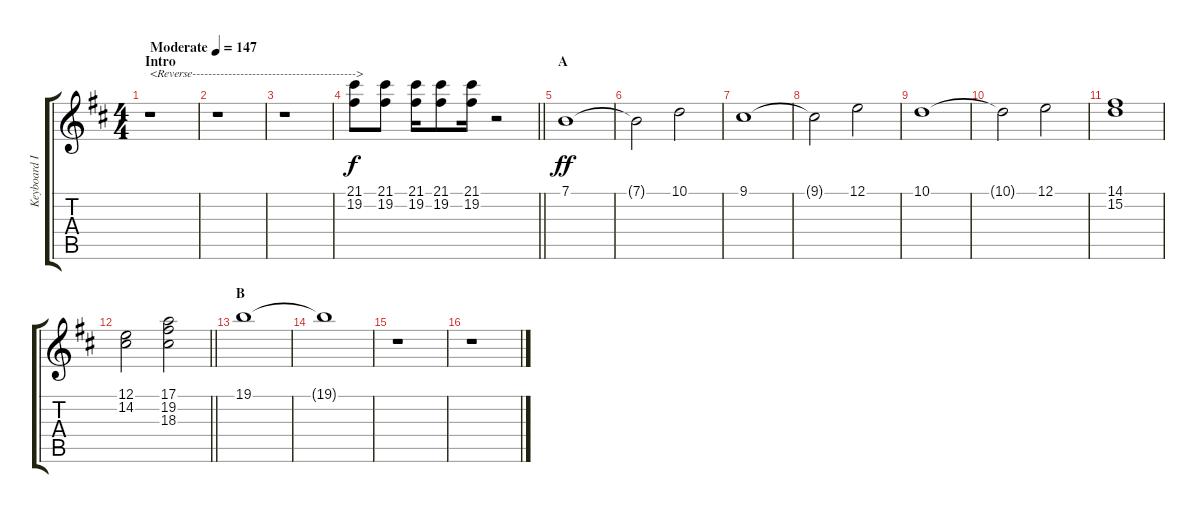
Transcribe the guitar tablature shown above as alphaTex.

\track ("Keyboard I" "Keyboard I") {instrument lead1square}
\staff {score tabs}
\tuning (E4 B3 G3 D3 A2 E2) {hide}
\ts (4 4)
\section ("" "Intro")
\tempo (147 "Moderate")
\clef g2
\ks d
r.1{txt "<Reverse----------------------------------------->" dy f instrument lead1square} |
r.1 |
r.1 |
\barLineRight lightlight
(21.1 19.2).8 (21.1 19.2).8 (21.1 19.2).16 (21.1 19.2).8 (21.1 19.2).16 r.2 |
\section ("" "A")
7.1.1{dy ff} |
7.1{t}.2 10.1.2 |
9.1.1 |
9.1{t}.2 12.1.2 |
10.1.1 |
10.1{t}.2 12.1.2 |
(14.1 15.2).1 |
\barLineRight lightlight
(12.1 14.2).2 (17.1 19.2 18.3).2 |
\section ("" "B")
19.1.1 |
19.1{t}.1 |
r.1 |
r.1
